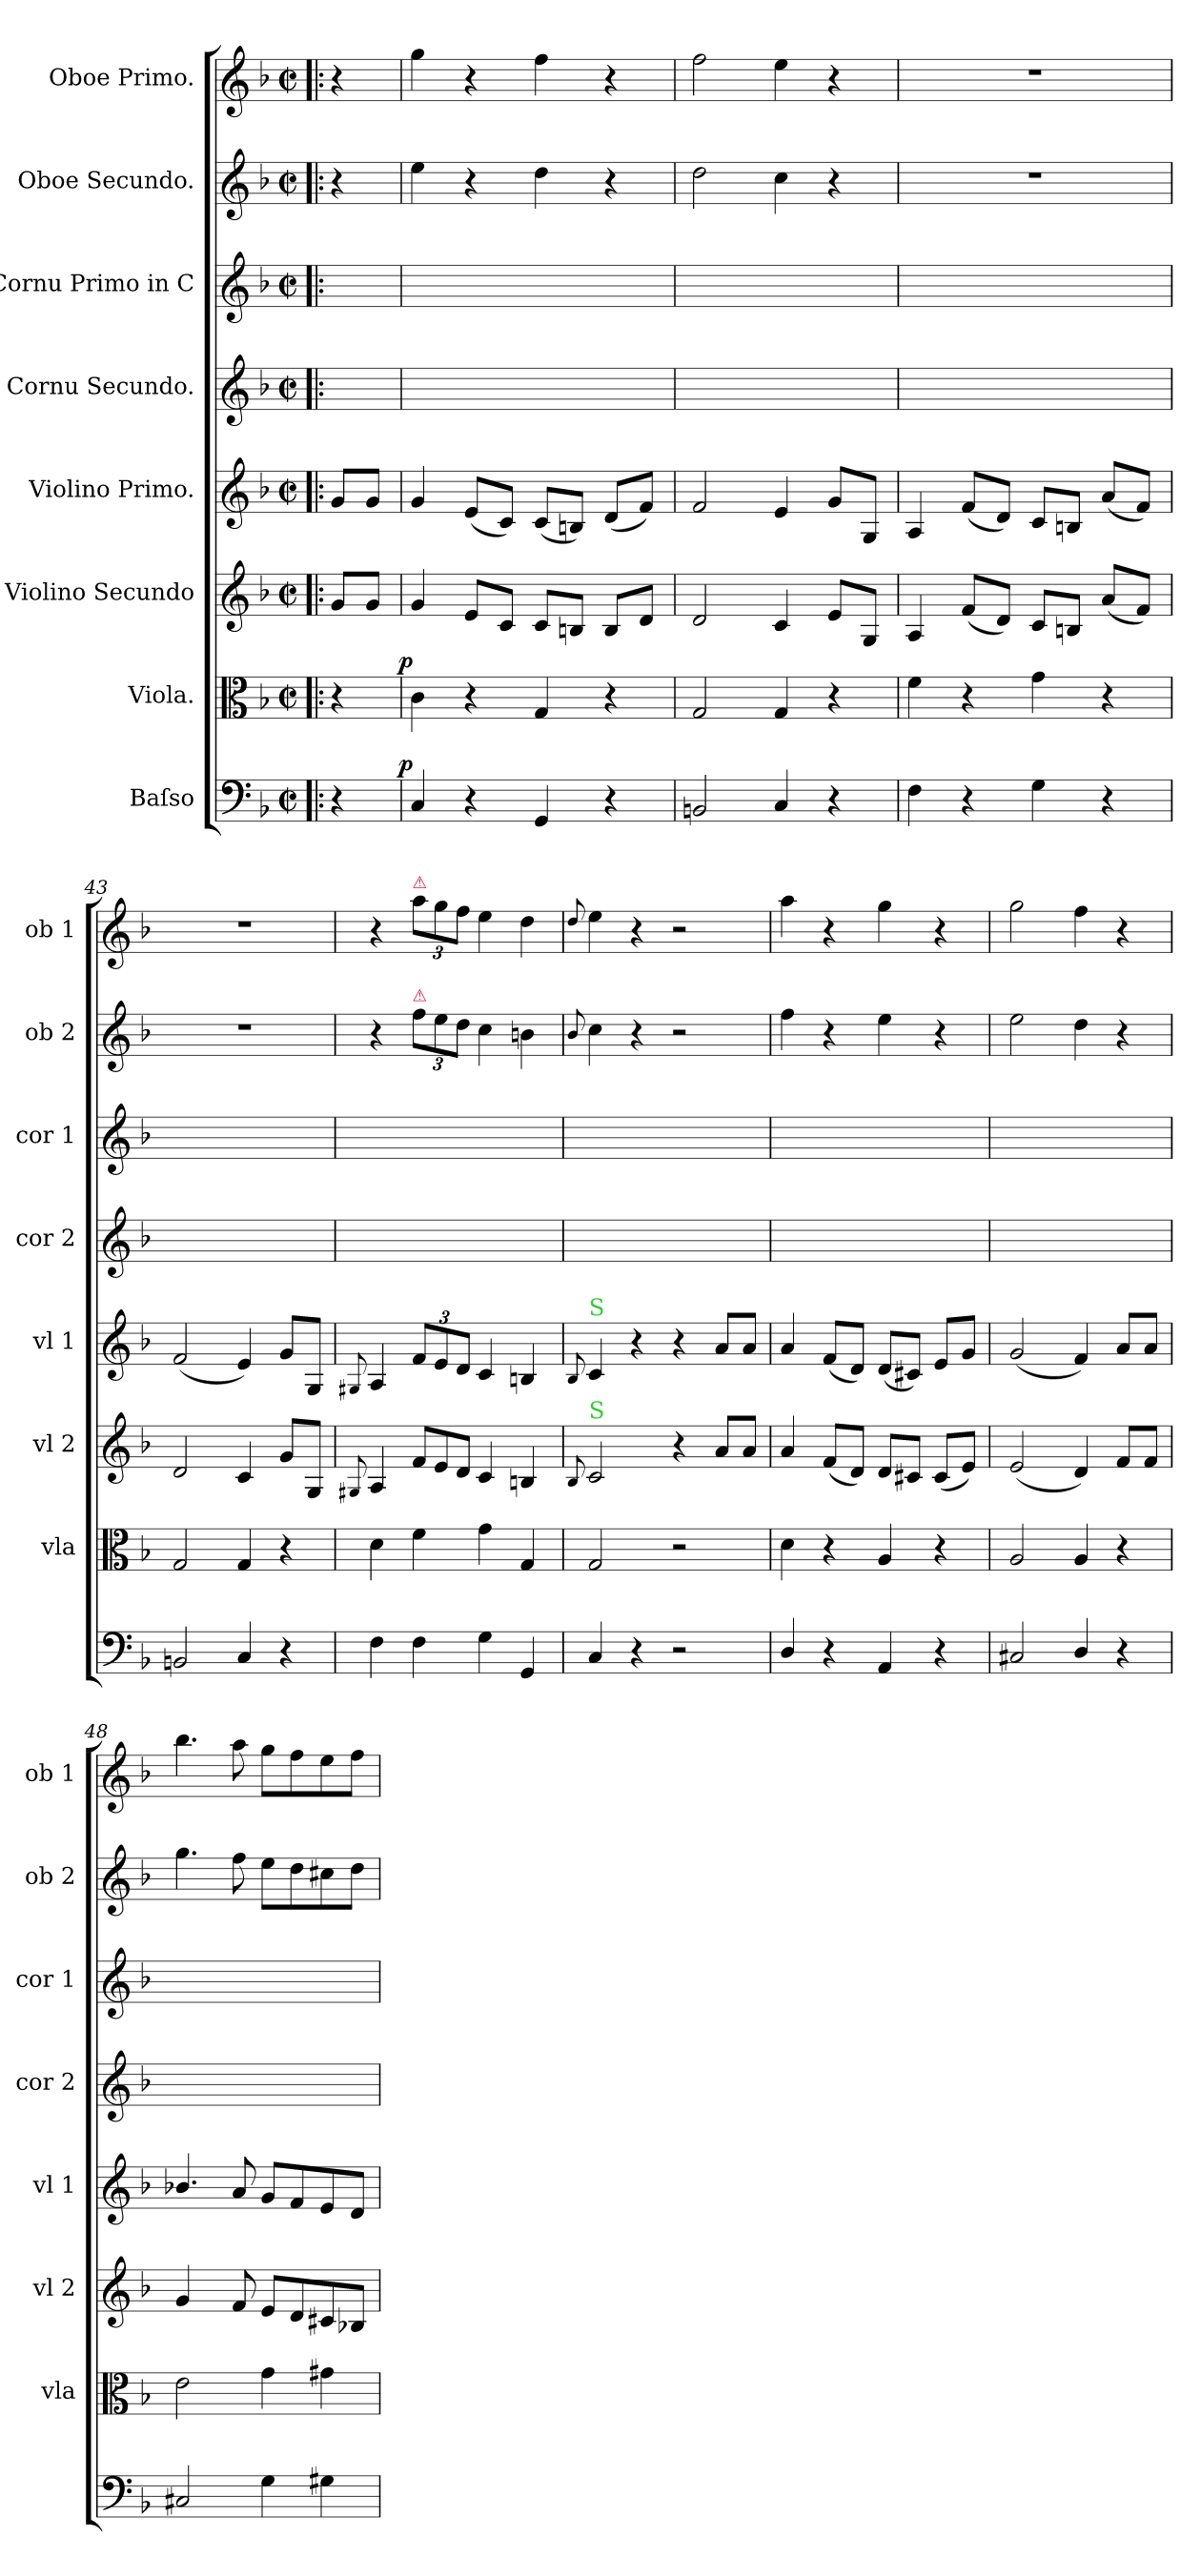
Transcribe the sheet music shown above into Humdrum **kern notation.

**kern	**dynam	**kern	**dynam	**kern	**dynam	**kern	**dynam	**kern	**kern	**kern	**kern
*part8	*part8	*part7	*part7	*part6	*part6	*part5	*part5	*part4	*part3	*part2	*part1
*staff8	*staff8	*staff7	*staff7	*staff6	*staff6	*staff5	*staff5	*staff4	*staff3	*staff2	*staff1
*I"Baſso	*	*I"Viola.	*	*I"Violino Secundo	*	*I"Violino Primo.	*	*I"Cornu Secundo.	*I"Cornu Primo in C	*I"Oboe Secundo.	*I"Oboe Primo.
*	*	*I'vla	*	*I'vl 2	*	*I'vl 1	*	*I'cor 2	*I'cor 1	*I'ob 2	*I'ob 1
*clefF4	*	*clefC3	*	*clefG2	*	*clefG2	*	*clefG2	*clefG2	*clefG2	*clefG2
*k[b-]	*	*k[b-]	*	*k[b-]	*	*k[b-]	*	*k[b-]	*k[b-]	*k[b-]	*k[b-]
*F:	*	*F:	*	*F:	*	*F:	*	*F:	*F:	*F:	*F:
*M2/2	*	*M2/2	*	*M2/2	*	*M2/2	*	*M2/2	*M2/2	*M2/2	*M2/2
*met(c|)	*	*met(c|)	*	*met(c|)	*	*met(c|)	*	*met(c|)	*met(c|)	*met(c|)	*met(c|)
=!|:	=!|:	=!|:	=!|:	=!|:	=!|:	=!|:	=!|:	=!|:	=!|:	=!|:	=!|:
!	!	!	!	!	!LO:DY:a	!	!LO:DY:a	!	!	!	!
4r	.	4r	.	8g/L	pianiſsi	8g/L	pianiſsime	4ryy	4ryy	4r	4r
.	.	.	.	8g/J	.	8g/J	.	.	.	.	.
=40	=40	=40	=40	=40	=40	=40	=40	=40	=40	=40	=40
!	!LO:DY:a:rj	!	!LO:DY:a:rj	!	!	!	!	!	!	!	!
4C/	p	4c\	p	4g/	.	4g/	.	1ryy	1ryy	4ee\	4gg\
4r	.	4r	.	8e/L	.	(8e/L	.	.	.	4r	4r
.	.	.	.	8c/J	.	8c/J)	.	.	.	.	.
4GG/	.	4G/	.	8c/L	.	(8c/L	.	.	.	4dd\	4ff\
.	.	.	.	8Bn/J	.	8Bn/J)	.	.	.	.	.
4r	.	4r	.	8B/L	.	(8d/L	.	.	.	4r	4r
.	.	.	.	8d/J	.	8f/J)	.	.	.	.	.
=41	=41	=41	=41	=41	=41	=41	=41	=41	=41	=41	=41
2BBn/	.	2G/	.	2d/	.	2f/	.	1ryy	1ryy	2dd\	2ff\
4C/	.	4G/	.	4c/	.	4e/	.	.	.	4cc\	4ee\
4r	.	4r	.	8e/L	.	8g/L	.	.	.	4r	4r
.	.	.	.	8G/J	.	8G/J	.	.	.	.	.
=42	=42	=42	=42	=42	=42	=42	=42	=42	=42	=42	=42
4F\	.	4f\	.	4A/	.	4A/	.	1ryy	1ryy	1r	1r
4r	.	4r	.	(8f/L	.	(8f/L	.	.	.	.	.
.	.	.	.	8d/J)	.	8d/J)	.	.	.	.	.
4G\	.	4g\	.	8c/L	.	8c/L	.	.	.	.	.
.	.	.	.	8Bn/J	.	8Bn/J	.	.	.	.	.
4r	.	4r	.	(8a/L	.	(8a/L	.	.	.	.	.
.	.	.	.	8f/J)	.	8f/J)	.	.	.	.	.
=43	=43	=43	=43	=43	=43	=43	=43	=43	=43	=43	=43
2BBn/	.	2G/	.	2d/	.	(2f/	.	1ryy	1ryy	1r	1r
4C/	.	4G/	.	4c/	.	4e/)	.	.	.	.	.
4r	.	4r	.	8g/L	.	8g/L	.	.	.	.	.
.	.	.	.	8G/J	.	8G/J	.	.	.	.	.
=44	=44	=44	=44	=44	=44	=44	=44	=44	=44	=44	=44
.	.	.	.	8qqG#X/	.	8qqG#X/	.	.	.	.	.
4F\	.	4d\	.	4A/	.	4A/	.	1ryy	1ryy	4r	4r
*	*	*	*	*Xtuplet	*	*	*	*	*	*	*
!	!	!	!	!	!	!	!	!	!	!	!LO:TX:a:color=crimson:t=⚠
!	!	!	!	!	!	!	!	!	!	!LO:TX:a:color=crimson:t=⚠	!
4F\	.	4f\	.	12f/L	.	12f/L	.	.	.	12ff\L	12aa\L
.	.	.	.	12e/	.	12e/	.	.	.	12ee\	12gg\
.	.	.	.	12d/J	.	12d/J	.	.	.	12dd\J	12ff\J
4G\	.	4g\	.	4c/	.	4c/	.	.	.	4cc\	4ee\
4GG/	.	4G/	.	4Bn/	.	4Bn/	.	.	.	4bn\	4dd\
=45	=45	=45	=45	=45	=45	=45	=45	=45	=45	=45	=45
.	.	.	.	8qqB-/	.	8qqB-/	.	.	.	8qqb-/	8qqdd/
!	!	!	!	!	!	!LO:TX:a:color=limegreen:t=S	!	!	!	!	!
!	!	!	!	!LO:TX:a:color=limegreen:t=S	!	!	!	!	!	!	!
4C/	.	2G/	.	2c/	.	4c/	.	1ryy	1ryy	4cc\	4ee\
4r	.	.	.	.	.	4r	.	.	.	4r	4r
2r	.	2r	.	4r	.	4r	.	.	.	2r	2r
.	.	.	.	8a/L	.	8a/L	.	.	.	.	.
.	.	.	.	8a/J	.	8a/J	.	.	.	.	.
=46	=46	=46	=46	=46	=46	=46	=46	=46	=46	=46	=46
4D/	.	4d\	.	4a/	.	4a/	.	1ryy	1ryy	4ff\	4aa\
4r	.	4r	.	(8f/L	.	(8f/L	.	.	.	4r	4r
.	.	.	.	8d/J)	.	8d/J)	.	.	.	.	.
4AA/	.	4A/	.	8d/L	.	(8d/L	.	.	.	4ee\	4gg\
.	.	.	.	8c#X/J	.	8c#X/J)	.	.	.	.	.
4r	.	4r	.	(8c#/L	.	8e/L	.	.	.	4r	4r
.	.	.	.	8e/J)	.	8g/J	.	.	.	.	.
=47	=47	=47	=47	=47	=47	=47	=47	=47	=47	=47	=47
2C#X/	.	2A/	.	(2e/	.	(2g/	.	1ryy	1ryy	2ee\	2gg\
4D/	.	4A/	.	4d/)	.	4f/)	.	.	.	4dd\	4ff\
4r	.	4r	.	8f/L	.	8a/L	.	.	.	4r	4r
.	.	.	.	8f/J	.	8a/J	.	.	.	.	.
=48	=48	=48	=48	=48	=48	=48	=48	=48	=48	=48	=48
!	!	!	!	!LO:N:vis=4	!	!	!	!	!	!	!
2C#X/	.	2e\	.	4.g/	.	4.b-X/	.	1ryy	1ryy	4.gg\	4.bb-\
.	.	.	.	8f/	.	8a/	.	.	.	8ff\	8aa\
4G\	.	4g\	.	8e/L	.	8g/L	.	.	.	8ee\L	8gg\L
.	.	.	.	8d/	.	8f/	.	.	.	8dd\	8ff\
4G#X\	.	4g#X\	.	8c#X/	.	8e/	.	.	.	8cc#X\	8ee\
.	.	.	.	8B-X/J	.	8d/J	.	.	.	8dd\J	8ff\J
=	=	=	=	=	=	=	=	=	=	=	=
*-	*-	*-	*-	*-	*-	*-	*-	*-	*-	*-	*-
